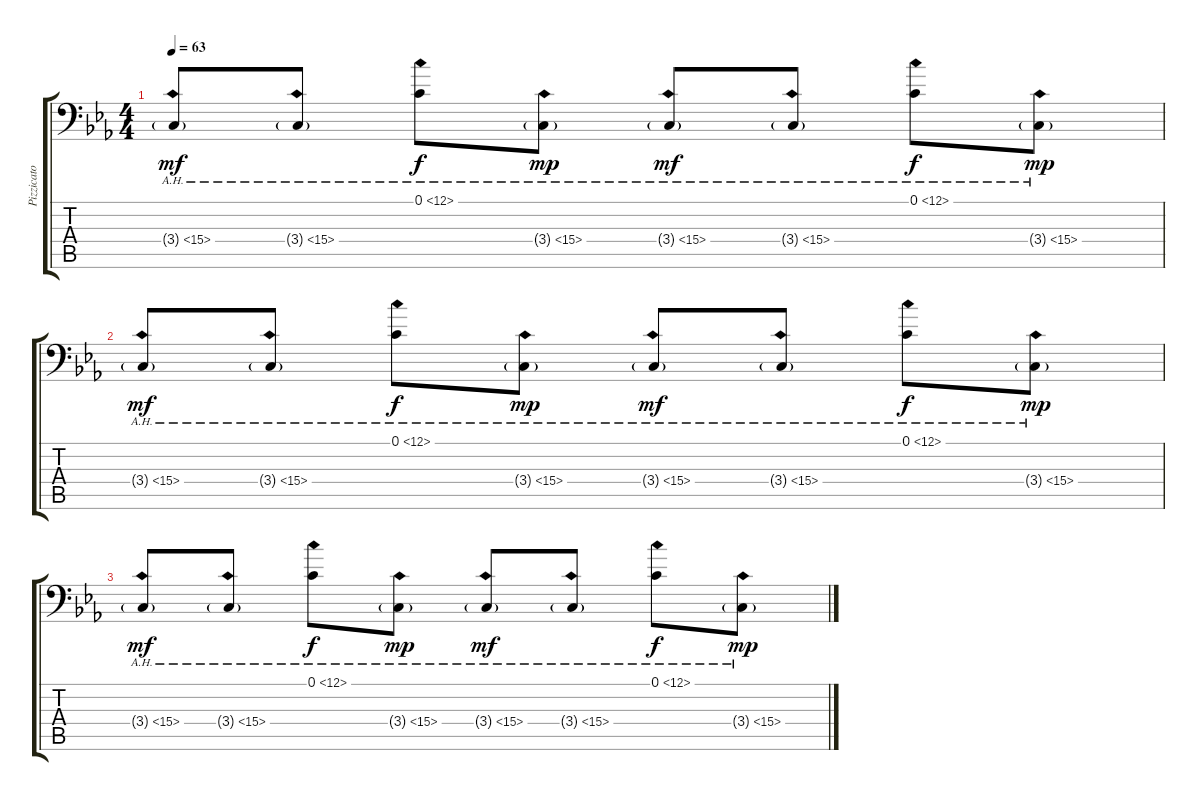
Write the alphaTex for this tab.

\track ("Pizzicato" "Pizzicato") {instrument electricbasspick}
\staff {score tabs}
\tuning (C3 G2 D2 A1 E1 B0) {hide}
\ts (4 4)
\tempo 63
\clef f4
\ks eb
3.4{ah 12 g}.8{dy mf} 3.4{ah 12 g}.8 0.1{ah 12}.8{dy f} 3.4{ah 12 g}.8{dy mp} 3.4{ah 12 g}.8{dy mf} 3.4{ah 12 g}.8 0.1{ah 12}.8{dy f} 3.4{ah 12 g}.8{dy mp} |
3.4{ah 12 g}.8{dy mf volume 0} 3.4{ah 12 g}.8 0.1{ah 12}.8{dy f} 3.4{ah 12 g}.8{dy mp} 3.4{ah 12 g}.8{dy mf} 3.4{ah 12 g}.8 0.1{ah 12}.8{dy f} 3.4{ah 12 g}.8{dy mp} |
3.4{ah 12 g}.8{dy mf} 3.4{ah 12 g}.8 0.1{ah 12}.8{dy f} 3.4{ah 12 g}.8{dy mp} 3.4{ah 12 g}.8{dy mf} 3.4{ah 12 g}.8 0.1{ah 12}.8{dy f} 3.4{ah 12 g}.8{dy mp}
